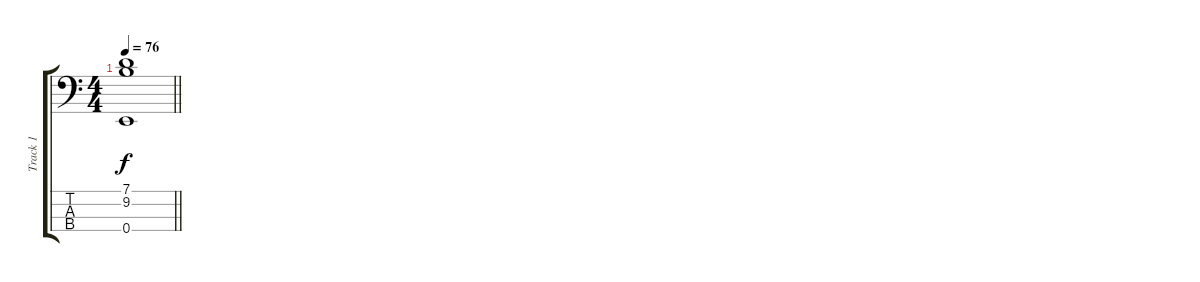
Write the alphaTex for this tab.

\track ("Track 1" "Track 1") {instrument slapbass1}
\staff {score tabs}
\tuning (G2 D2 A1 E1) {hide}
\ts (4 4)
\tempo 76
\clef f4
\barLineRight lightlight
\ks c
(7.1{t} 9.2{t} 0.4{t}).1{dy f}
